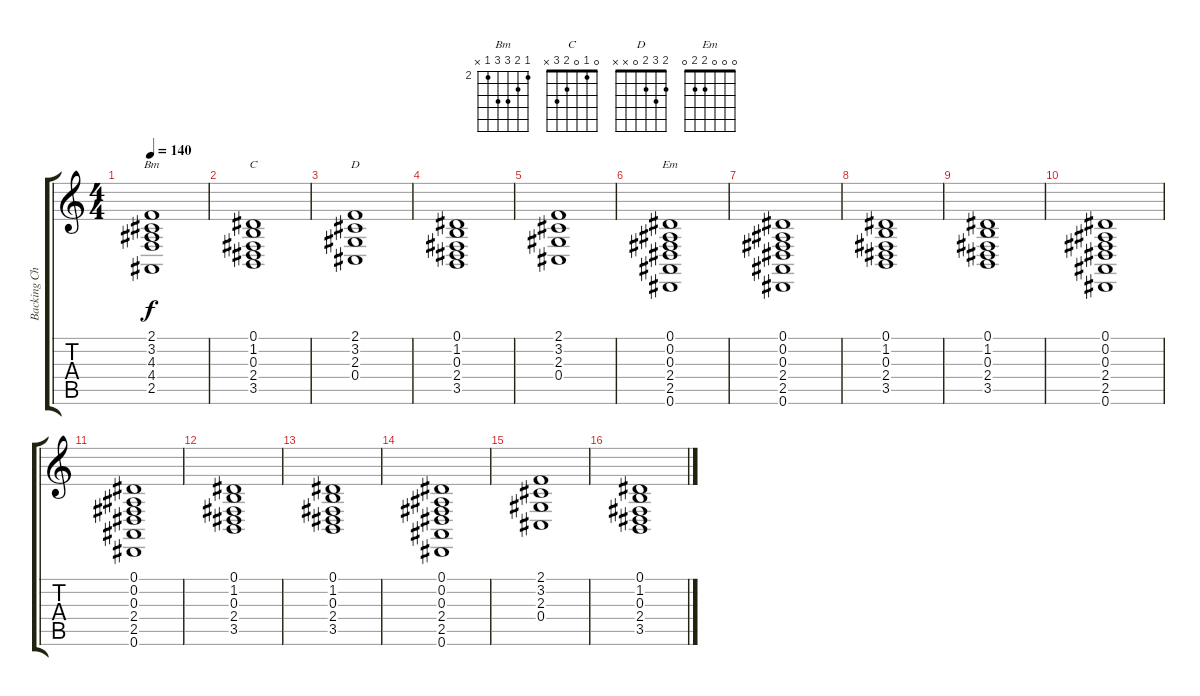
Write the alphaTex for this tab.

\track ("Backing Chords" "Backing Ch") {instrument stringensemble1}
\staff {score tabs}
\tuning (Eb4 Bb3 Gb3 Db3 Ab2 Eb2) {hide}
\chord ("Bm" 2 3 4 4 2 x) {firstfret 2}
\chord ("C" 0 1 0 2 3 x)
\chord ("D" 2 3 2 0 x x)
\chord ("Em" 0 0 0 2 2 0)
\ts (4 4)
\tempo 140
\clef g2
\ks c
(2.1 3.2 4.3 4.4 2.5).1{ch "Bm" dy f} |
(0.1 1.2 0.3 2.4 3.5).1{ch "C"} |
(2.1 3.2 2.3 0.4).1{ch "D"} |
(0.1 1.2 0.3 2.4 3.5).1 |
(2.1 3.2 2.3 0.4).1 |
(0.1 0.2 0.3 2.4 2.5 0.6).1{ch "Em"} |
(0.1 0.2 0.3 2.4 2.5 0.6).1 |
(0.1 1.2 0.3 2.4 3.5).1 |
(0.1 1.2 0.3 2.4 3.5).1 |
(0.1 0.2 0.3 2.4 2.5 0.6).1 |
(0.1 0.2 0.3 2.4 2.5 0.6).1 |
(0.1 1.2 0.3 2.4 3.5).1 |
(0.1 1.2 0.3 2.4 3.5).1 |
(0.1 0.2 0.3 2.4 2.5 0.6).1 |
(2.1 3.2 2.3 0.4).1 |
(0.1 1.2 0.3 2.4 3.5).1
